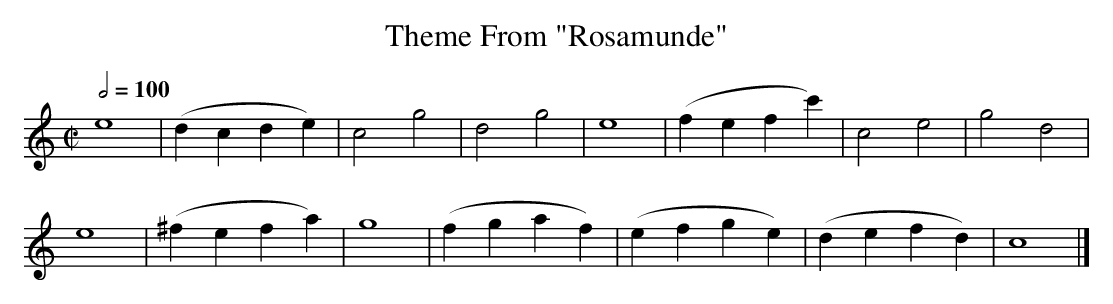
X:1
T:Theme From "Rosamunde"
M:C|
K:C
L:1/4
Q:1/2=100
  e4 | (dcde) | c2g2 | d2g2 | e4 | (fefc') | c2e2 | g2d2 |
  e4 | (^fefa) | g4 | (fgaf) | (efge) | (defd) | c4 |]
